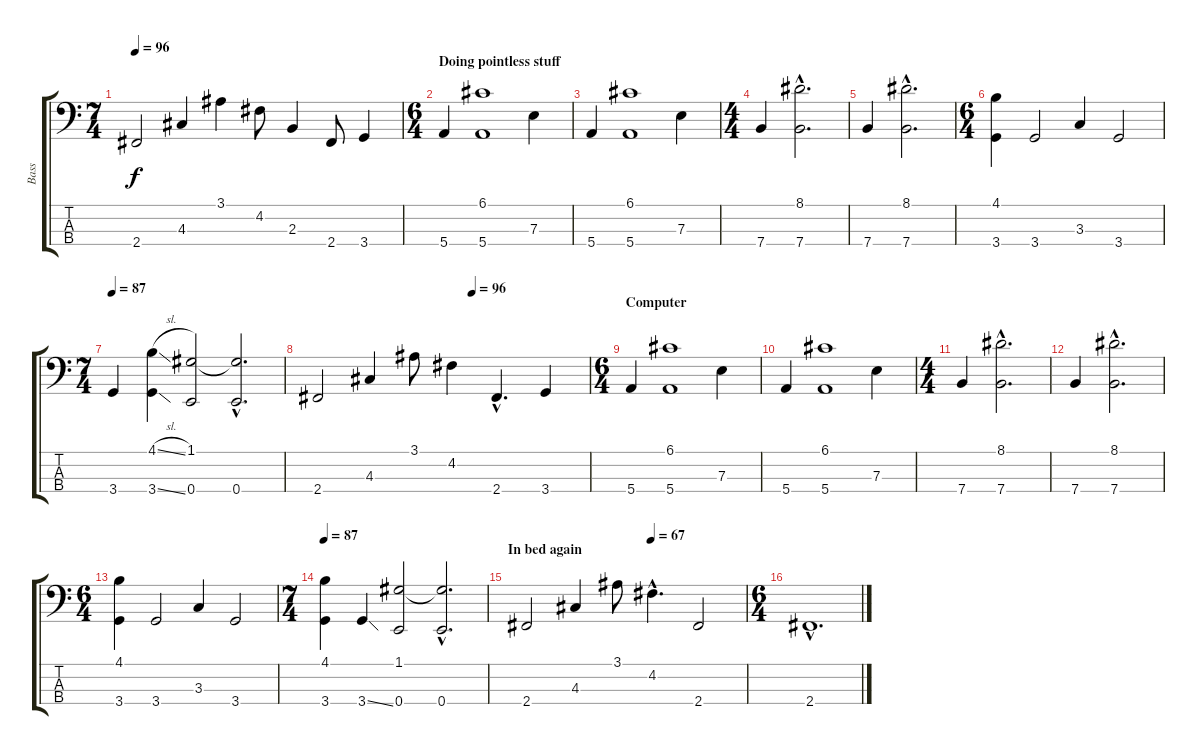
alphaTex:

\track ("Bass" "Bass") {instrument slapbass2}
\staff {score tabs}
\tuning (G2 D2 A1 E1) {hide}
\ts (7 4)
\tempo 96
\clef f4
\ks c
2.4.2{dy f} 4.3.4 3.1.4 4.2.8 2.3.4 2.4.8 3.4.4 |
\ts (6 4)
\section ("" "Doing pointless stuff")
5.4.4 (6.1 5.4).1 7.3.4 |
5.4.4 (6.1 5.4).1 7.3.4 |
\ts (4 4)
7.4.4 (8.1{hac} 7.4{hac}).2{d} |
7.4.4 (8.1{hac} 7.4{hac}).2{d} |
\ts (6 4)
(4.1 3.4).4 3.4.2 3.3.4 3.4.2 |
\ts (7 4)
\tempo 87
3.4.4 (4.1{sl} 3.4{ss}).4 (1.1 0.4).2 (1.1{hac t} 0.4{hac}).2{d} |
\tempo (96 0.5714285714285714)
2.4.2 4.3.4 3.1.8 4.2.4 2.4{hac}.4{d} 3.4.4 |
\ts (6 4)
\section ("" "Computer")
5.4.4 (6.1 5.4).1 7.3.4 |
5.4.4 (6.1 5.4).1 7.3.4 |
\ts (4 4)
7.4.4 (8.1{hac} 7.4{hac}).2{d} |
7.4.4 (8.1{hac} 7.4{hac}).2{d} |
\ts (6 4)
(4.1 3.4).4 3.4.2 3.3.4 3.4.2 |
\ts (7 4)
\tempo 87
(4.1 3.4).4 3.4{ss}.4 (1.1 0.4).2 (1.1{hac t} 0.4{hac}).2{d} |
\section ("" "In bed again")
\tempo (67 0.5714285714285714)
2.4.2 4.3.4 3.1.8 4.2{hac}.4{d} 2.4.2 |
\ts (6 4)
2.4{hac}.1{d}
